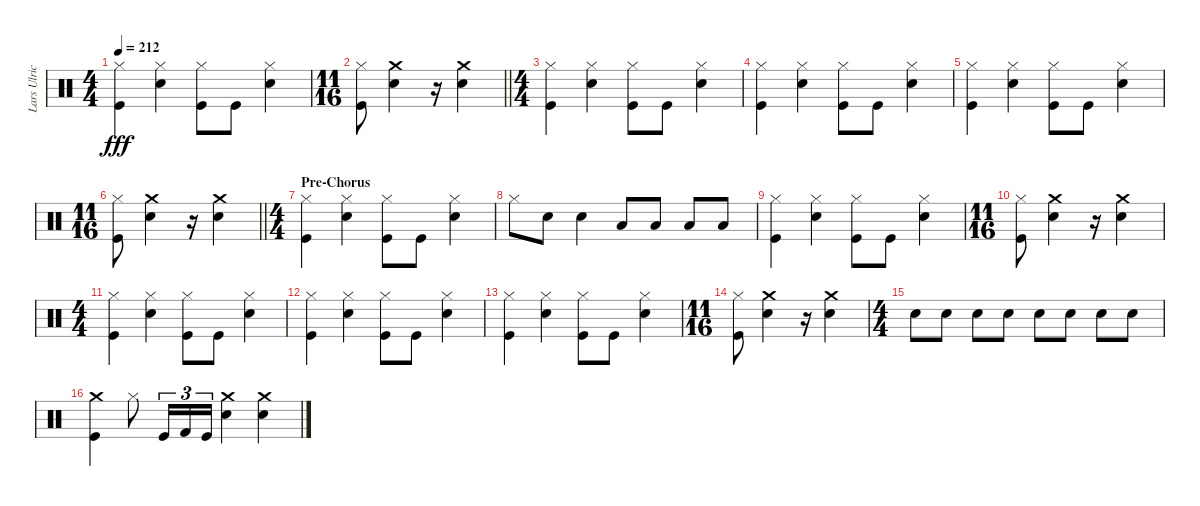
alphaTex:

\track ("Lars Ulrich" "Lars Ulric") {instrument percussion}
\staff {score}
\articulation defaults
\ts (4 4)
\tempo 212
\clef neutral
\ks c
("Kick (hit)" "Hi-Hat (closed)").4{dy fff} ("Snare (hit) 2" "Hi-Hat (closed)").4 ("Kick (hit)" "Hi-Hat (closed)").8 "Kick (hit)".8 ("Snare (hit) 2" "Hi-Hat (closed)").4 |
\ts (11 16)
\barLineRight lightlight
("Kick (hit)" "Hi-Hat (closed)").8 ("Snare (hit) 2" "Crash medium (hit)").4 r.16 ("Crash medium (hit)" "Snare (hit) 2").4 |
\ts (4 4)
("Kick (hit)" "Hi-Hat (closed)").4 ("Snare (hit) 2" "Hi-Hat (closed)").4 ("Kick (hit)" "Hi-Hat (closed)").8 "Kick (hit)".8 ("Snare (hit) 2" "Hi-Hat (closed)").4 |
("Hi-Hat (closed)" "Kick (hit)").4 ("Snare (hit) 2" "Hi-Hat (closed)").4 ("Kick (hit)" "Hi-Hat (closed)").8 "Kick (hit)".8 ("Snare (hit) 2" "Hi-Hat (closed)").4 |
("Kick (hit)" "Hi-Hat (closed)").4 ("Snare (hit) 2" "Hi-Hat (closed)").4 ("Hi-Hat (closed)" "Kick (hit)").8 "Kick (hit)".8 ("Snare (hit) 2" "Hi-Hat (closed)").4 |
\ts (11 16)
\barLineRight lightlight
("Kick (hit)" "Hi-Hat (closed)").8 ("Crash medium (hit)" "Snare (hit) 2").4 r.16 ("Crash medium (hit)" "Snare (hit) 2").4 |
\ts (4 4)
\section ("" "Pre-Chorus")
("Kick (hit)" "Hi-Hat (closed)").4 ("Snare (hit) 2" "Hi-Hat (closed)").4 ("Kick (hit)" "Hi-Hat (closed)").8 "Kick (hit)".8 ("Snare (hit) 2" "Hi-Hat (closed)").4 |
"Hi-Hat (closed)".8 "Snare (hit) 2".8 "Snare (hit) 2".4 "Low Tom (hit)".8 "Low Tom (hit)".8 "Low Tom (hit)".8 "Low Tom (hit)".8 |
("Kick (hit)" "Hi-Hat (closed)").4 ("Hi-Hat (closed)" "Snare (hit) 2").4 ("Kick (hit)" "Hi-Hat (closed)").8 "Kick (hit)".8 ("Snare (hit) 2" "Hi-Hat (closed)").4 |
\ts (11 16)
("Kick (hit)" "Hi-Hat (closed)").8 ("Crash medium (hit)" "Snare (hit) 2").4 r.16 ("Crash medium (hit)" "Snare (hit) 2").4 |
\ts (4 4)
("Hi-Hat (closed)" "Kick (hit)").4 ("Snare (hit) 2" "Hi-Hat (closed)").4 ("Kick (hit)" "Hi-Hat (closed)").8 "Kick (hit)".8 ("Snare (hit) 2" "Hi-Hat (closed)").4 |
("Kick (hit)" "Hi-Hat (closed)").4 ("Snare (hit) 2" "Hi-Hat (closed)").4 ("Hi-Hat (closed)" "Kick (hit)").8 "Kick (hit)".8 ("Snare (hit) 2" "Hi-Hat (closed)").4 |
("Kick (hit)" "Hi-Hat (closed)").4 ("Snare (hit) 2" "Hi-Hat (closed)").4 ("Kick (hit)" "Hi-Hat (closed)").8 "Kick (hit)".8 ("Hi-Hat (closed)" "Snare (hit) 2").4 |
\ts (11 16)
("Hi-Hat (closed)" "Kick (hit)").8 ("Crash medium (hit)" "Snare (hit) 2").4 r.16 ("Crash medium (hit)" "Snare (hit) 2").4 |
\ts (4 4)
"Snare (hit) 2".8 "Snare (hit) 2".8 "Snare (hit) 2".8 "Snare (hit) 2".8 "Snare (hit) 2".8 "Snare (hit) 2".8 "Snare (hit) 2".8 "Snare (hit) 2".8 |
("Crash medium (hit)" "Kick (hit)").4 "Hi-Hat (closed)".8 "Kick (hit)".16{tu (3 2)} "Kick (hit) 2".16{tu (3 2)} "Kick (hit)".16{tu (3 2)} ("Crash medium (hit)" "Snare (hit) 2").4 ("Crash medium (hit)" "Snare (hit) 2").4
